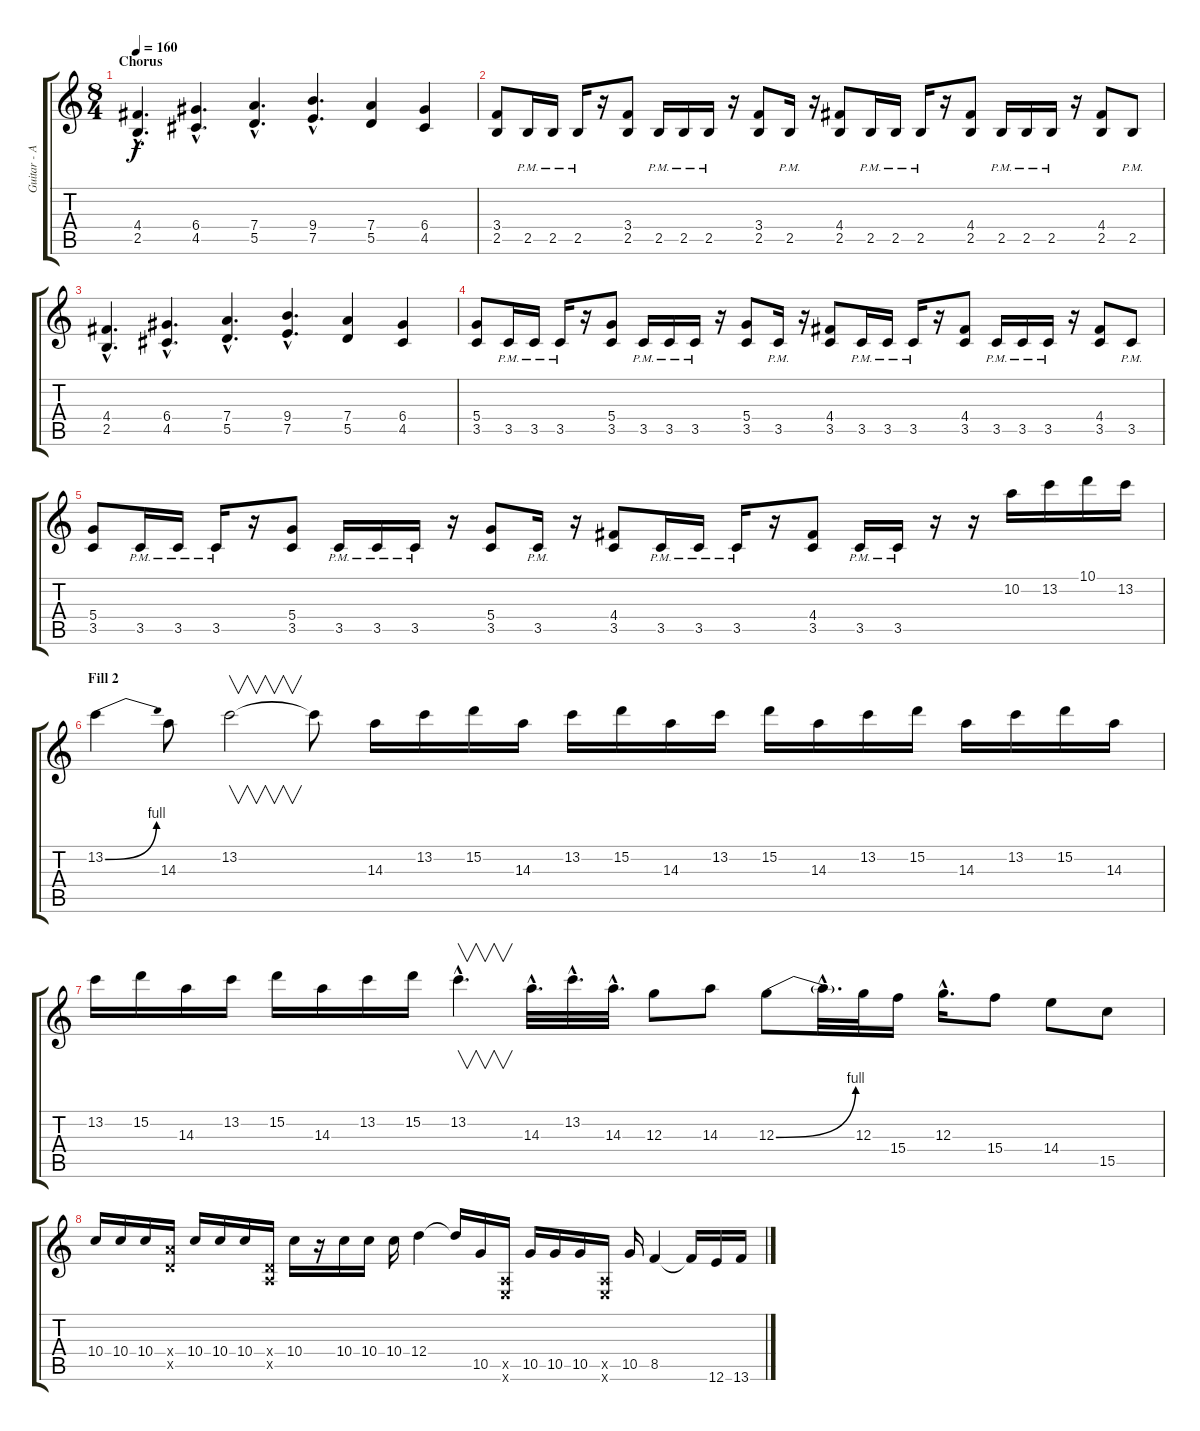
\track ("Guitar - Andy LaRoque" "Guitar - A") {instrument overdrivenguitar}
\staff {score tabs}
\tuning (E4 B3 G3 D3 A2 E2) {hide}
\ts (8 4)
\section ("" "Chorus")
\tempo 160
\clef g2
\ks c
(4.4{hac} 2.5{hac}).4{d dy f} (6.4{hac} 4.5{hac}).4{d} (7.4{hac} 5.5{hac}).4{d} (9.4{hac} 7.5{hac}).4{d} (7.4 5.5).4 (6.4 4.5).4 |
(3.4 2.5).8 2.5{pm}.16 2.5{pm}.16 2.5{pm}.16 r.16 (3.4 2.5).8 2.5{pm}.16 2.5{pm}.16 2.5{pm}.16 r.16 (3.4 2.5).8 2.5{pm}.16 r.16 (4.4 2.5).8 2.5{pm}.16 2.5{pm}.16 2.5{pm}.16 r.16 (4.4 2.5).8 2.5{pm}.16 2.5{pm}.16 2.5{pm}.16 r.16 (4.4 2.5).8 2.5{pm}.8 |
(4.4{hac} 2.5{hac}).4{d} (6.4{hac} 4.5{hac}).4{d} (7.4{hac} 5.5{hac}).4{d} (9.4{hac} 7.5{hac}).4{d} (7.4 5.5).4 (6.4 4.5).4 |
(5.4 3.5).8 3.5{pm}.16 3.5{pm}.16 3.5{pm}.16 r.16 (5.4 3.5).8 3.5{pm}.16 3.5{pm}.16 3.5{pm}.16 r.16 (5.4 3.5).8 3.5{pm}.16 r.16 (4.4 3.5).8 3.5{pm}.16 3.5{pm}.16 3.5{pm}.16 r.16 (4.4 3.5).8 3.5{pm}.16 3.5{pm}.16 3.5{pm}.16 r.16 (4.4 3.5).8 3.5{pm}.8 |
(5.4 3.5).8 3.5{pm}.16 3.5{pm}.16 3.5{pm}.16 r.16 (5.4 3.5).8 3.5{pm}.16 3.5{pm}.16 3.5{pm}.16 r.16 (5.4 3.5).8 3.5{pm}.16 r.16 (4.4 3.5).8 3.5{pm}.16 3.5{pm}.16 3.5{pm}.16 r.16 (4.4 3.5).8 3.5{pm}.16 3.5{pm}.16 r.16 r.16 10.2.16 13.2.16 10.1.16 13.2.16 |
\section ("" "Fill 2")
13.2{be (bend 0 0 60 4)}.4 14.3.8 13.2.2{v} 13.2{t}.8 14.3.16 13.2.16 15.2.16 14.3.16 13.2.16 15.2.16 14.3.16 13.2.16 15.2.16 14.3.16 13.2.16 15.2.16 14.3.16 13.2.16 15.2.16 14.3.16 |
13.2.16 15.2.16 14.3.16 13.2.16 15.2.16 14.3.16 13.2.16 15.2.16 13.2{hac}.4{v d} 14.3{hac}.32{d} 13.2{hac}.32{d} 14.3{hac}.32{d} 12.3.8 14.3.8 12.3{be (bend 0 0 60 4)}.8 12.3{hac t}.32{d} 12.3.32 15.4.16 12.3{hac}.16{d} 15.4.8 14.4.8 15.5.8 |
10.4.16 10.4.16 10.4.16 (0.4{x} 12.5{x}).16 10.4.16 10.4.16 10.4.16 (0.4{x} 0.5{x}).16 10.4.16 r.16 10.4.16 10.4.16 10.4.16 12.4.4 12.4{t}.16 10.5.16 (0.5{x} 0.6{x}).16 10.5.16 10.5.16 10.5.16 (0.5{x} 0.6{x}).16 10.5.16 8.5.4 8.5{t}.16 12.6.16 13.6.16
